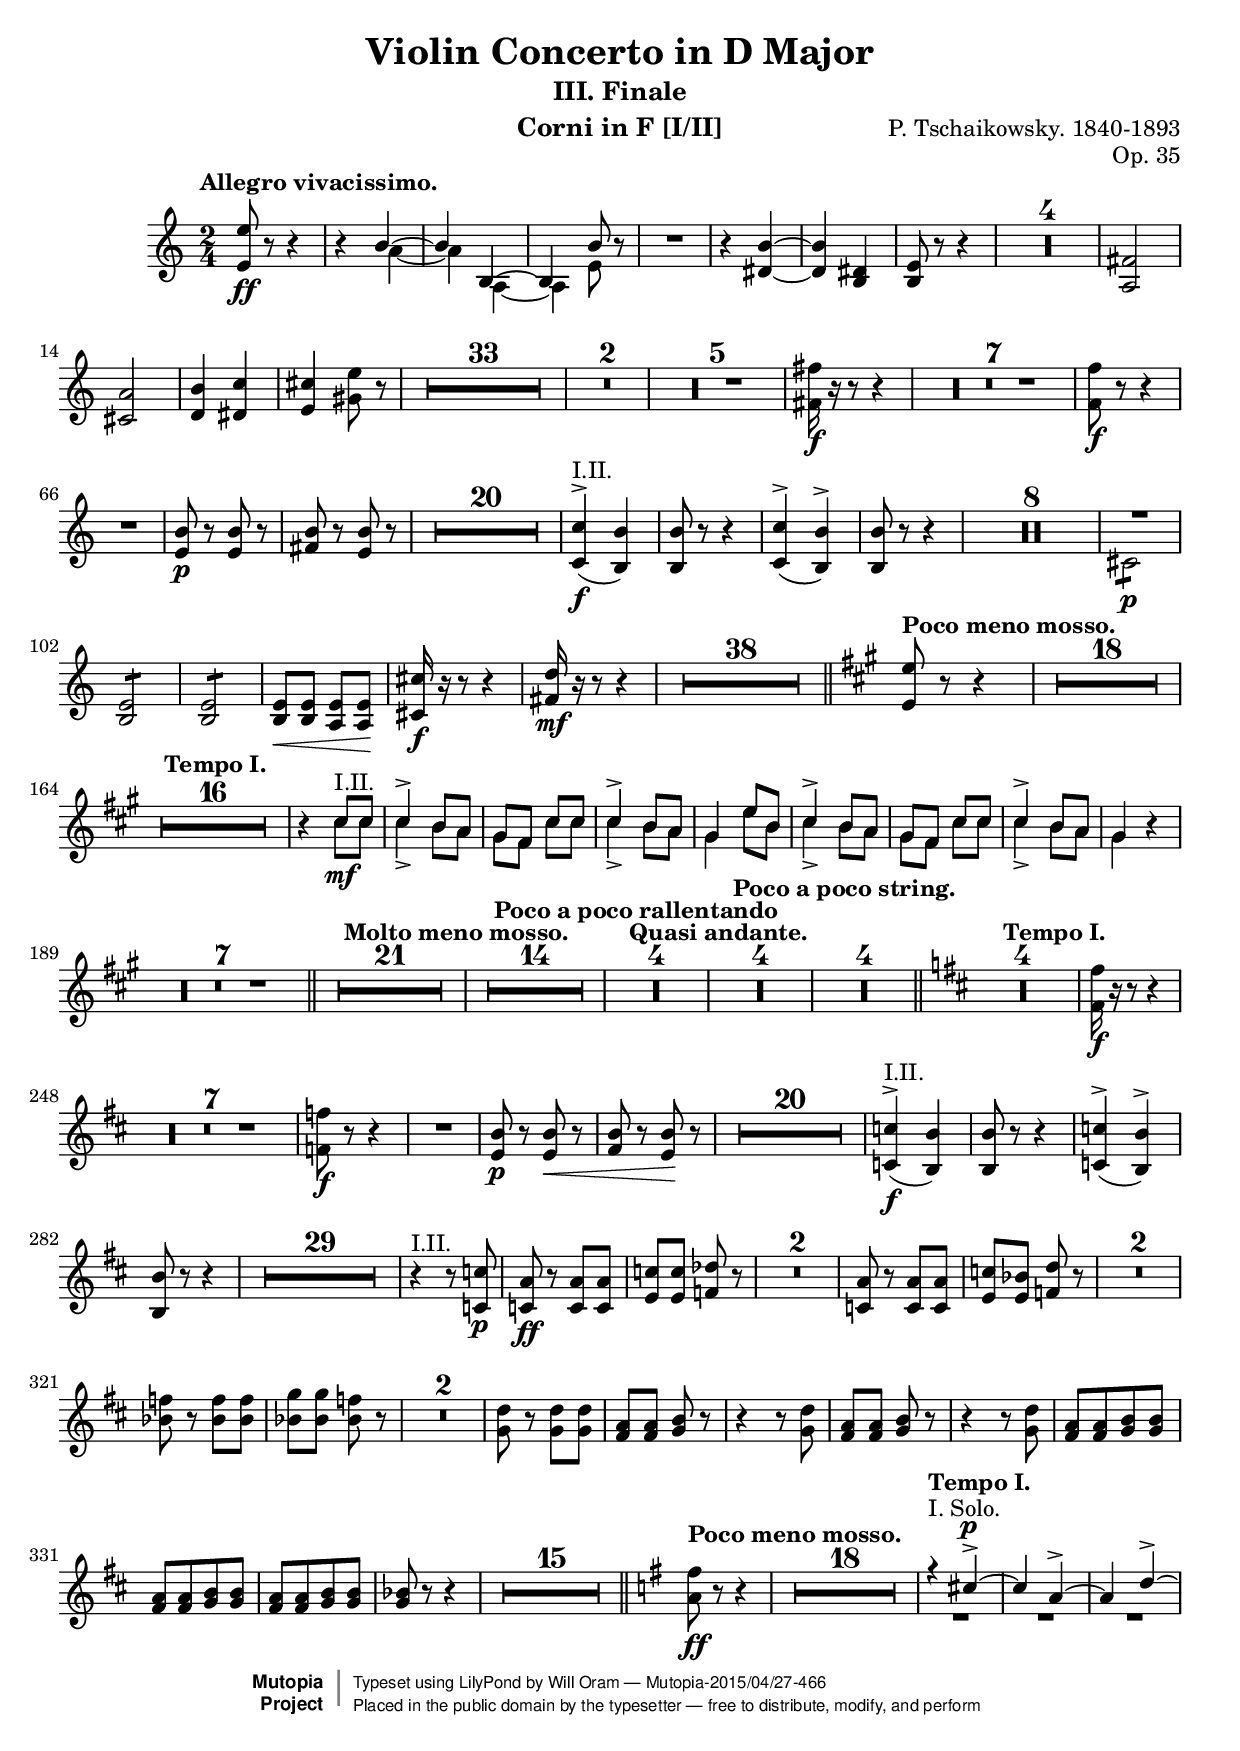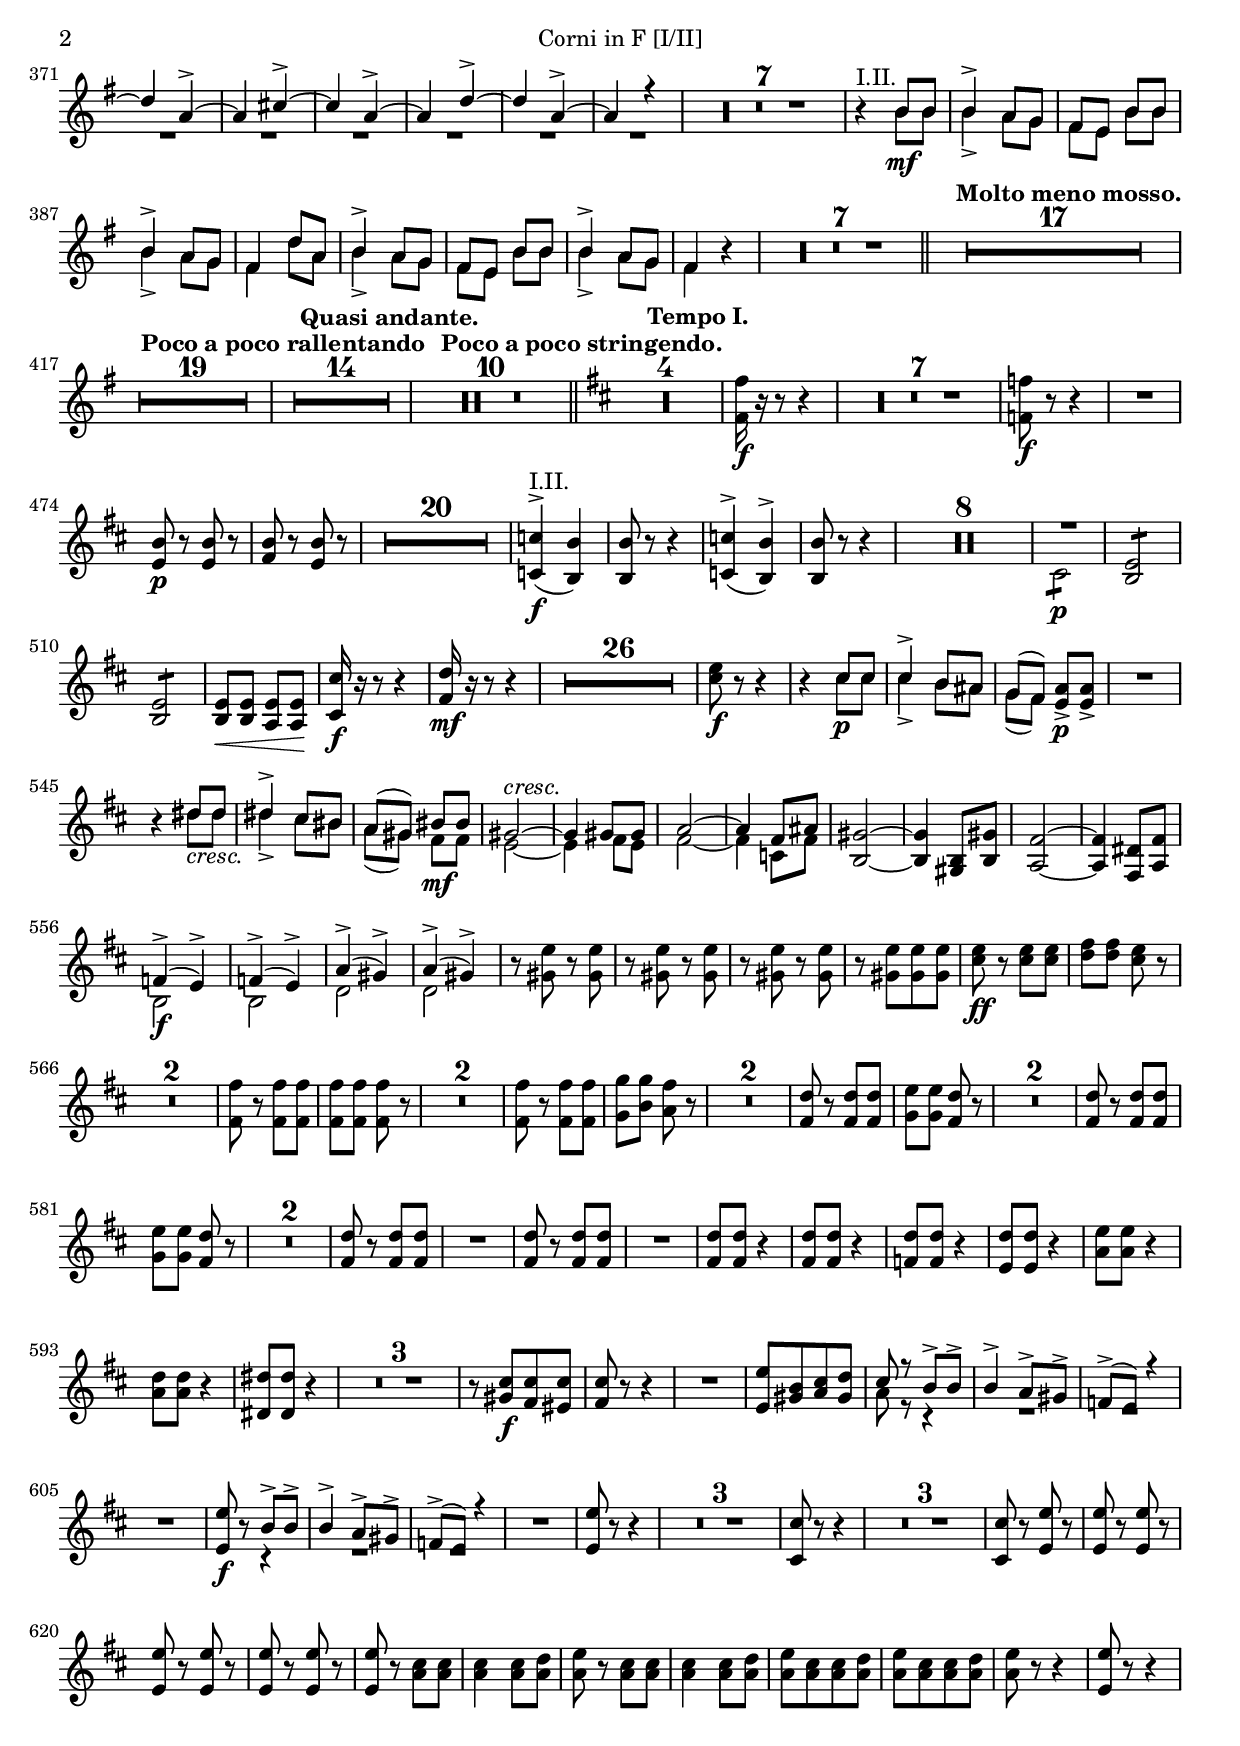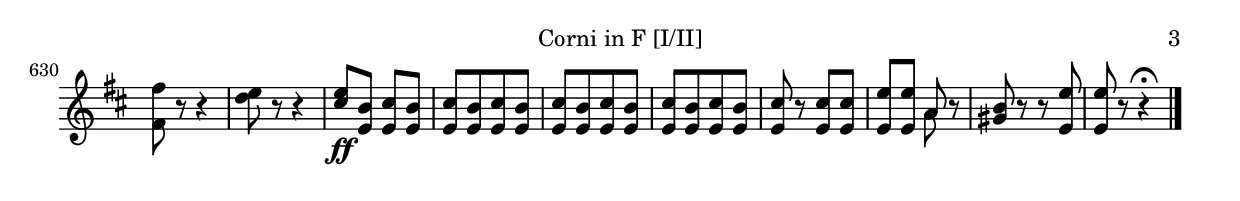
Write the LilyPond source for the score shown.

\version "2.18.0"
\include "english.ly"
\include "../defs.ily"
\include "global.ily"
\include "header.ily"

\version "2.18.2"

theHornsfirst =  \relative c' {
	\transposition f
	\clef "treble"
	\key c \major	
	
	< e e' >8\ff r r4
	r4 << { b'4~ } \\ { a4~ } >>
	<< { b4 b,4~ } \\ { a'4 a,~ } >>
	<< { b b'8 } \\ { a,4 e'8 } >> r8
	
	R1*2/4
	
	r4 < dsharp b' >~
	< dsharp b' > < b dsharp >
	< b e >8 r r4
	
	R1*2/4*4
	
	< a fsharp' >2
	< csharp a' >
	< d b' >4 < dsharp c' >
	< e csharp' > < gsharp e' >8 r
	
	R1*2/4*40
	
	< fsharp fsharp' >16\f r r8 r4
	
	R1*2/4*7
	
	< f f' >8\f r r4
	R1*2/4
	< e b' >8\p r < e b' > r
	< fsharp b > r < e b' > r
	
	R1*2/4*20
	
	< c c' >4\f^>(^\markup {I.II.} < b b' >)
	< b b' >8 r r4
	< c c' >4^>( < b b' >^>)
	< b b' >8 r r4
	
	R1*2/4*8
	
	<< { R1*2/4 } \\ { csharp2:8\p } >>
	< b e >2:
	< b e >2:
	< b e >8[\< < b e >] < a e' >[ < a e' >]\!
	< csharp csharp' >16\f r r8 r4
	< fsharp d' >16\mf r r8 r4
	
	R1*2/4*38
	
	< e e' >8 r r4
	
	R1*2/4*34
	
	r4 << { csharp'8[^\markup {I.II.} csharp] } \\ { csharp8\mf[ csharp] } >>
	<< { csharp4-> b8[ a] } \\ { csharp4-> b8[ a] } >>
	<< { gsharp8[ fsharp] csharp'8[ csharp] } \\ { gsharp8[ fsharp] csharp'[ csharp] } >>
	<< { csharp4-> b8[ a] } \\ { csharp4-> b8[ a] } >>
	<< { gsharp4 e'8[ b] } \\ { gsharp4 e'8[ b] } >>
	<< { csharp4-> b8[ a] } \\ { csharp4-> b8[ a] } >>
	<< { gsharp8[ fsharp] csharp'8[ csharp] } \\ { gsharp8[ fsharp] csharp'[ csharp] } >>
	<< { csharp4-> b8[ a] } \\ { csharp4-> b8[ a] } >>
	<< { gsharp4 } \\ { gsharp4 } >> r4
	
	R1*2/4*58
	
	< fsharp fsharp' >16\f r r8 r4
	
	R1*2/4*7
	
	< f f' >8\f r r4
	R1*2/4
	< e b' >8\p r < e b' >\< r
	< fsharp b > r < e b' >\! r
	
	R1*2/4*20
	
	< c c' >4\f^>(^\markup {I.II.} < b b' >)
	< b b' >8 r r4
	< c c' >4^>( < b b' >^>)
	< b b' >8 r r4
	
	R1*2/4*29
	
	r4^\markup {I.II.} r8 < c c' >8\p
	< c a' >\ff r < c a' >[ < c a' >]
	< e c' >[ < e c' >] < f dflat' > r
	
	R1*2/4*2
	
	< c a' >8 r < c a' >[ < c a' >]
	< e c' >[ < e bflat' >] < f d' > r
	
	R1*2/4*2
	
	< bflat f' >8 r < bflat f' >[ < bflat f' >]
	< bflat g' >[ < bflat g' >] < bflat f' > r
	
	R1*2/4*2
	
	< g d' >8 r < g d' >[ < g d' >]
	< fsharp a >[ < fsharp a >] < g b > r
	r4 r8 < g d' >
	< fsharp a >[ < fsharp a >] < g b > r
	r4 r8 < g d' >
	< fsharp a >[ < fsharp a > < g b > < g b >]
	< fsharp a >[ < fsharp a > < g b > < g b >]
	< fsharp a >[ < fsharp a > < g b > < g b >]
	< g bflat >8 r r4
	
	R1*2/4*15
	
	< a fsharp' >8\ff r r4
	
	R1*2/4*18
	
	<< { r4^\markup {I. Solo.} csharp4^>^\p~ } \\ { R1*2/4 } >>
	<< { csharp4 a^>~ } \\ { R1*2/4 } >>
	<< { a4 d^>~ } \\ { R1*2/4 } >>
	<< { d4 a^>~ } \\ { R1*2/4 } >>
	<< { a4 csharp4^>~ } \\ { R1*2/4 } >>
	<< { csharp4 a^>~ } \\ { R1*2/4 } >>
	<< { a4 d^>~ } \\ { R1*2/4 } >>
	<< { d4 a^>~ } \\ { R1*2/4 } >>
	<< { a4 r4 } \\ { R1*2/4 } >>
	
	R1*2/4*7
	
	r4^\markup {I.II.} << { b8[ b] } \\ { b8\mf[ b] } >>
	<< { b4^> a8[ g] } \\ { b4-> a8[ g] } >>
	<< { fsharp8[ e] b'[ b] } \\ { fsharp8[ e] b'[ b] } >>
	<< { b4^> a8[ g] } \\ { b4-> a8[ g] } >>
	<< { fsharp4 d'8[ a] } \\ { fsharp4 d'8[ a] } >>
	<< { b4^> a8[ g] } \\ { b4-> a8[ g] } >>
	<< { fsharp8[ e] b'[ b] } \\ { fsharp8[ e] b'[ b] } >>
	<< { b4^> a8[ g] } \\ { b4-> a8[ g] } >>
	<< fsharp4 \\ fsharp4 >> r4
	
	R1*2/4*71
	
	< fsharp fsharp' >16\f r r8 r4
	
	R1*2/4*7
	
	< f f' >8\f r r4
	R1*2/4
	< e b' >8\p r < e b' > r
	< fsharp b > r < e b' > r
	
	R1*2/4*20
	
	< c c' >4\f^>(^\markup {I.II.} < b b' >)
	< b b' >8 r r4
	< c c' >4^>( < b b' >^>)
	< b b' >8 r r4
	
	R1*2/4*8
	
	<< { R1*2/4 } \\ { csharp2:8\p } >>
	< b e >2:
	< b e >2:
	< b e >8[\< < b e >] < a e' >[ < a e' >]\!
	< csharp csharp' >16\f r r8 r4
	< fsharp d' >16\mf r r8 r4
	
	R1*2/4*26
	
	< csharp' e >8\f r r4
	r4 << { csharp8[ csharp] } \\ { csharp8\p[ csharp] } >>
	<< { csharp4-> b8[ asharp] } \\ { csharp4-> b8[ asharp] } >>
	<< { g8[( fsharp]) } \\ { g8[( fsharp]) } >> < e a >8->\p[ < e a >->]
	R1*2/4
	r4 << { dsharp'8[ dsharp] } \\ { dsharp8[_\cr dsharp] } >>
	<< { dsharp4-> csharp8[ bsharp] } \\ { dsharp4-> csharp8[ bsharp] } >>
	<< { a8[( gsharp]) bsharp[ bsharp] } \\ { a8[( gsharp]) fsharp\mf[ fsharp] } >>
	<< { gsharp2~^\cr } \\ { e2~ } >>
	<< { gsharp4 gsharp8[ gsharp] } \\ { e4 fsharp8[ e] } >>
	<< { a2~ } \\ { fsharp2~ } >>
	<< { a4 fsharp8[ asharp] } \\ { fsharp4 c!8[ fsharp] } >>
	< b, gsharp' >2~
	< b gsharp' >4 < gsharp b >8[ < b gsharp' >]
	< a fsharp' >2~
	< a fsharp' >4 < fsharp dsharp' >8[ < a fsharp' >]
	<< { f'!4->( e->) } \\ { b2\f } >>
	<< { f'!4->( e->) } \\ { b2 } >>
	<< { a'4->( gsharp->) } \\ { d2 } >>
	<< { a'4->( gsharp->) } \\ { d2 } >>
	r8 < gsharp e' > r < gsharp e' >
	r < gsharp e' > r < gsharp e' >
	r < gsharp e' > r < gsharp e' >
	r < gsharp e' >[ < gsharp e' > < gsharp e' >]
	< csharp e >\ff r < csharp e >[ < csharp e >]
	< d fsharp >[ < d fsharp >] < csharp e > r
	
	R1*2/4*2
	
	< fsharp, fsharp' >8 r < fsharp fsharp' >[ < fsharp fsharp' >]
	< fsharp fsharp' >[ < fsharp fsharp' >] < fsharp fsharp' > r
	
	R1*2/4*2
	
	< fsharp fsharp' >8 r < fsharp fsharp' >[ < fsharp fsharp' >]
	< g g' >[ < b g' >] < a fsharp' > r
	
	R1*2/4*2
	
	< fsharp d' >8 r < fsharp d' >[ < fsharp d' >]
	< g e' >[ < g e' >] < fsharp d' > r
	
	R1*2/4*2
	
	< fsharp d' >8 r < fsharp d' >[ < fsharp d' >]
	< g e' >[ < g e' >] < fsharp d' > r
	
	R1*2/4*2
	
	< fsharp d' >8 r < fsharp d' >[ < fsharp d' >]
	R1*2/4
	< fsharp d' >8 r < fsharp d' >[ < fsharp d' >]
	R1*2/4
	< fsharp d' >8[ < fsharp d' >] r4
	< fsharp d' >8[ < fsharp d' >] r4
	< f! d' >8[ < f d' >] r4
	< e d' >8[ < e d' >] r4
	< a e' >8[ < a e' >] r4
	< a d >8[ < a d >] r4
	< dsharp, dsharp' >8[ < dsharp dsharp' >] r4
	
	R1*2/4*3
	
	r8 < gsharp csharp >\f[ < fsharp csharp' > < esharp csharp' >]
	< fsharp csharp' > r r4
	R1*2/4
	< e e' >8[ < gsharp b > < a csharp > < gsharp d' >]
	<< { csharp8 r b8->[ b->] } \\ { a8 r8 r4 } >>
	<< { b4-> a8->[ gsharp->] } \\ { R1*2/4 } >>
	<< { f!8->[( e]) r4 } \\ { R1*2/4 } >>
	R1*2/4
	< e e' >8\f r << { b'8->[ b->] } \\ { r4 } >>
	<< { b4-> a8->[ gsharp->] } \\ { R1*2/4 } >>
	<< { f8->[( e]) r4 } \\ { R1*2/4 } >>
	R1*2/4
	< e e' >8 r r4
	
	R1*2/4*3
	
	< csharp csharp' >8 r r4
	
	R1*2/4*3
	
	< csharp csharp' >8 r < e e' > r
	< e e' > r < e e' > r
	< e e' > r < e e' > r
	< e e' > r < e e' > r
	< e e' > r < a csharp >[ < a csharp >]
	< a csharp >4 < a csharp >8[ < a d >]
	< a e' > r < a csharp >[ < a csharp >]
	< a csharp >4 < a csharp >8[ < a d >]
	< a e' >8[ < a csharp > < a csharp > < a d >]
	< a e' >8[ < a csharp > < a csharp > < a d >]
	< a e' > r r4
	< e e' >8 r r4
	< fsharp fsharp' >8 r r4
	< d' e >8 r r4
	< csharp e >8\ff[ < e, b' >] < e csharp' >[ < e b' >]
	< e csharp' >[ < e b' > < e csharp' > < e b' >]
	< e csharp' >[ < e b' > < e csharp' > < e b' >]
	< e csharp' >[ < e b' > < e csharp' > < e b' >]
	< e csharp' > r < e csharp' >[ < e csharp' >]
	< e e' >[ < e e' >] << a8 \\ a8 >> r8
	< gsharp b > r r < e e' >
	< e e' > r r4\fermata
}


\header {
	instrument = "Corni in F [I/II]"
}
	
\score {
	\context Staff ="corni" <<
      	\barlines
      	\theHornsfirst >>
}
